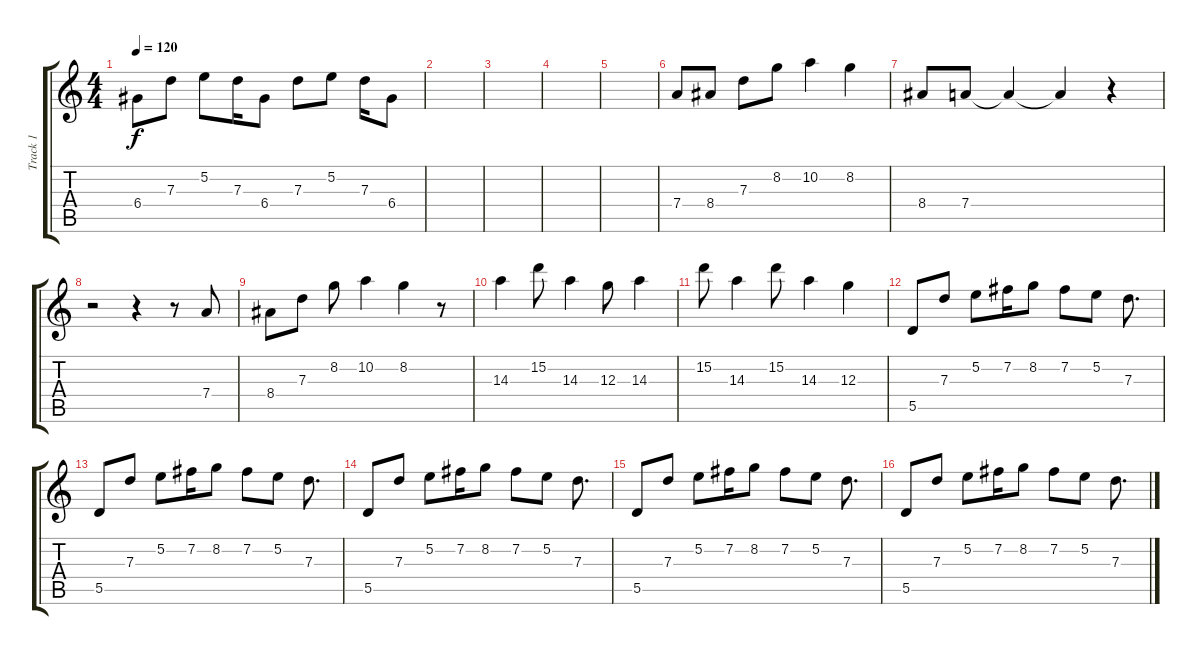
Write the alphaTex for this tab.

\track ("Track 1" "Track 1") {instrument electricguitarjazz}
\staff {score tabs}
\tuning (E4 B3 G3 D3 A2 E2) {hide}
\ts (4 4)
\tempo 120
\clef g2
\ks c
6.4.8{dy f} 7.3.8 5.2.8 7.3.16 6.4.8 7.3.8 5.2.8 7.3.16 6.4.8 |
|
|
|
|
7.4.8 8.4.8 7.3.8 8.2.8 10.2.4 8.2.4 |
8.4.8 7.4.8 7.4{t}.4 7.4{t}.4 r.4 |
r.2 r.4 r.8 7.4.8 |
8.4.8 7.3.8 8.2.8 10.2.4 8.2.4 r.8 |
14.3.4 15.2.8 14.3.4 12.3.8 14.3.4 |
15.2.8 14.3.4 15.2.8 14.3.4 12.3.4 |
5.5.8 7.3.8 5.2.8 7.2.16 8.2.8 7.2.8 5.2.8 7.3.8{d} |
5.5.8 7.3.8 5.2.8 7.2.16 8.2.8 7.2.8 5.2.8 7.3.8{d} |
5.5.8 7.3.8 5.2.8 7.2.16 8.2.8 7.2.8 5.2.8 7.3.8{d} |
5.5.8 7.3.8 5.2.8 7.2.16 8.2.8 7.2.8 5.2.8 7.3.8{d} |
5.5.8 7.3.8 5.2.8 7.2.16 8.2.8 7.2.8 5.2.8 7.3.8{d}
